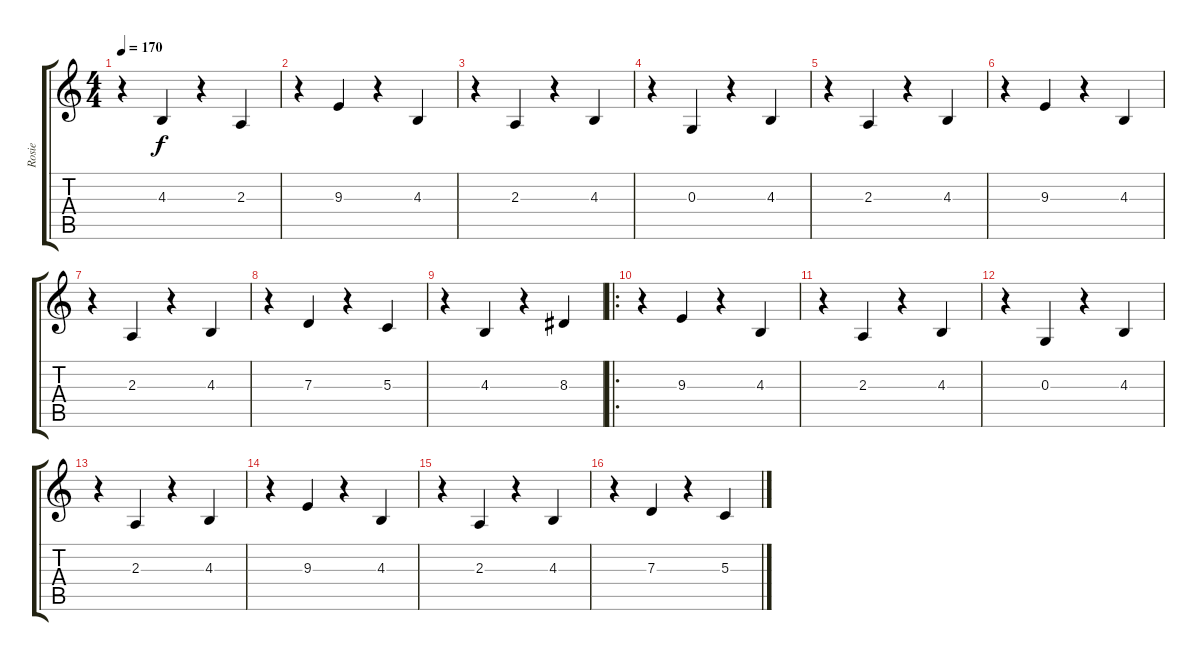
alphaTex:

\track ("Rosie" "Rosie") {instrument choiraahs}
\staff {score tabs}
\tuning (E4 B3 G3 D3 A2 D2) {hide}
\ts (4 4)
\tempo 170
\clef g2
\ks c
r.4{dy f} 4.3.4 r.4 2.3.4 |
r.4 9.3.4 r.4 4.3.4 |
r.4 2.3.4 r.4 4.3.4 |
r.4 0.3.4 r.4 4.3.4 |
r.4 2.3.4 r.4 4.3.4 |
r.4 9.3.4 r.4 4.3.4 |
r.4 2.3.4 r.4 4.3.4 |
r.4 7.3.4 r.4 5.3.4 |
r.4 4.3.4 r.4 8.3.4 |
\ro
r.4 9.3.4 r.4 4.3.4 |
r.4 2.3.4 r.4 4.3.4 |
r.4 0.3.4 r.4 4.3.4 |
r.4 2.3.4 r.4 4.3.4 |
r.4 9.3.4 r.4 4.3.4 |
r.4 2.3.4 r.4 4.3.4 |
r.4 7.3.4 r.4 5.3.4
